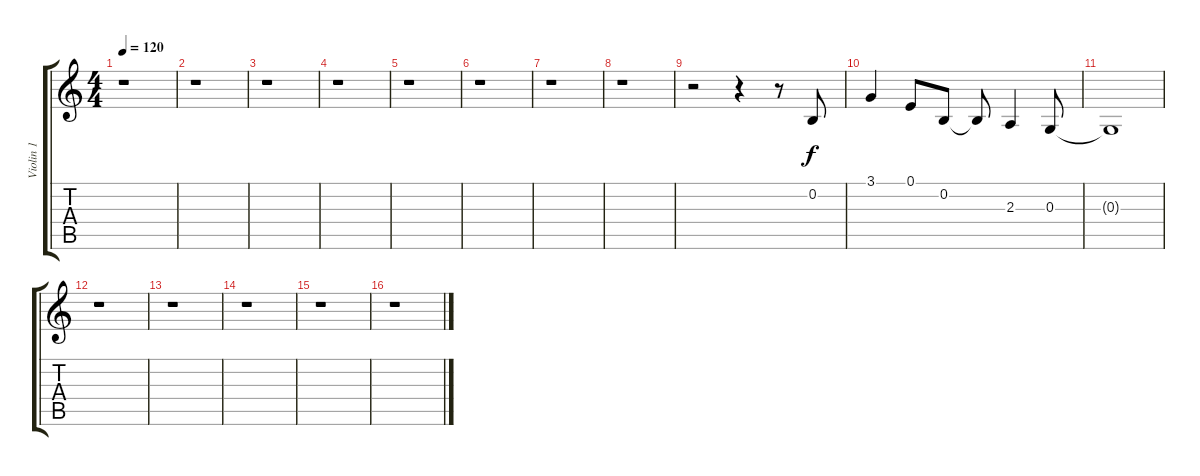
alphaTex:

\track ("Violin 1" "Violin 1") {instrument violin}
\staff {score tabs}
\tuning (E4 B3 G3 D3 A2 E2) {hide}
\ts (4 4)
\tempo 120
\clef g2
\ks c
r.1{dy f} |
r.1 |
r.1 |
r.1 |
r.1 |
r.1 |
r.1 |
r.1 |
r.2 r.4 r.8 0.2.8 |
3.1.4 0.1.8 0.2.8 0.2{t}.8 2.3.4 0.3.8 |
0.3{t}.1 |
r.1 |
r.1 |
r.1 |
r.1 |
r.1
